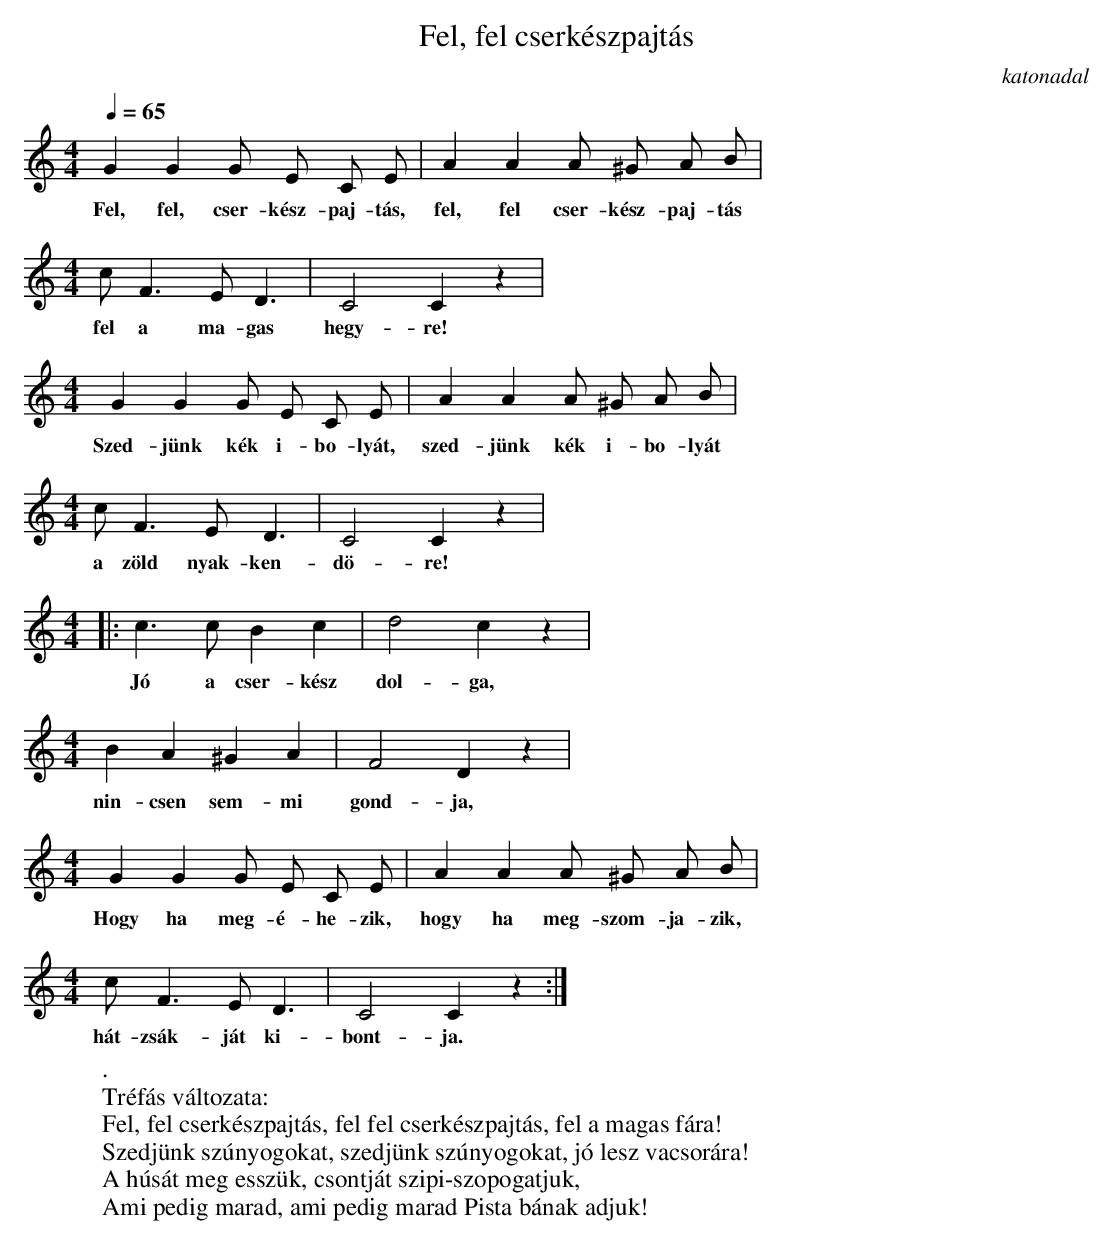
X:1
T:Fel, fel cserkészpajtás
M:4/4
L:1/4
Q:65
C:katonadal
K:C
G G G/2 E/2  C/2 E/2 | A A A/2 ^G/2 A/2 B/2 |
w: Fel, fel, cser-kész-paj-tás, fel, fel cser-kész-paj-tás
T:
K:C
c<F E<D | C2 C z |\
w:fel a ma-gas  hegy-re!
T:
K:C
G G G/2 E/2  C/2 E/2 | A A A/2 ^G/2 A/2 B/2 |
w:Szed-jünk kék i-bo-lyát, szed-jünk kék i-bo-lyát
T:
K:C
c<F E<D | C2 C z |\
w: a zöld nyak-ken-dö-re!
T:
K:C
|: c>c B c | d2 c z |
w: Jó a cser-kész dol-ga,
T:
K:C
B A ^G A | F2  D z | \
w: nin-csen sem-mi gond-ja,
T:
K:C
G G G/2 E/2  C/2 E/2 | A A A/2 ^G/2 A/2 B/2 |
w: Hogy ha meg-é-he-zik, hogy ha meg-szom-ja-zik,
T:
K:C
 c<F E<D | C2 C z :|
w: hát-zsák-ját ki-bont-ja.
W:.
W: Tréfás változata:
W: Fel, fel cserkészpajtás, fel fel cserkészpajtás, fel a magas fára!
W: Szedjünk szúnyogokat, szedjünk szúnyogokat, jó lesz vacsorára!
W: A húsát meg esszük, csontját szipi-szopogatjuk,
W: Ami pedig marad, ami pedig marad Pista bának adjuk!
